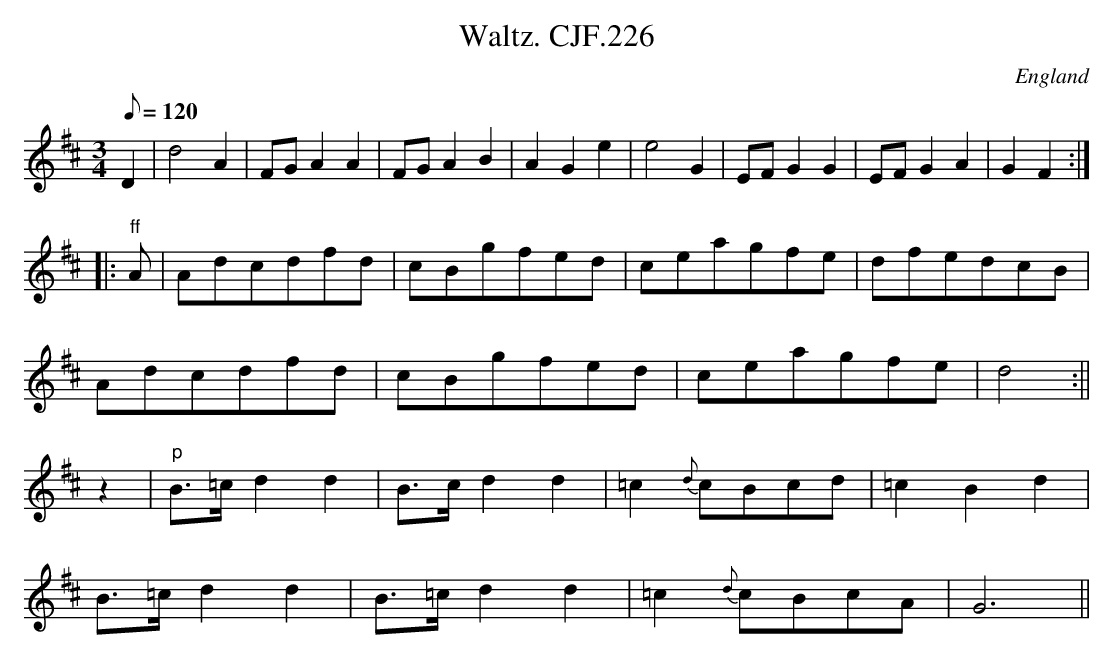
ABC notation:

X:1
T:Waltz. CJF.226
M:3/4
L:1/8
Q:120
O:England
K:D
D2|">"d4A2|FGA2A2|FGA2B2|A2G2e2|">"e4G2|EFG2G2|\
EFG2A2|G2F2:||:!"ff"A|
Adcdfd|cBgfed|ceagfe|dfedcB|!Adcdfd|cBgfed|ceagfe|\
d4:||!z2|"p"
B>=cd2d2|B>cd2d2|=c2{d}cBcd|=c2B2d2|!B>=cd2d2|\
B>=cd2d2|=c2{d}cBcA|G6||
